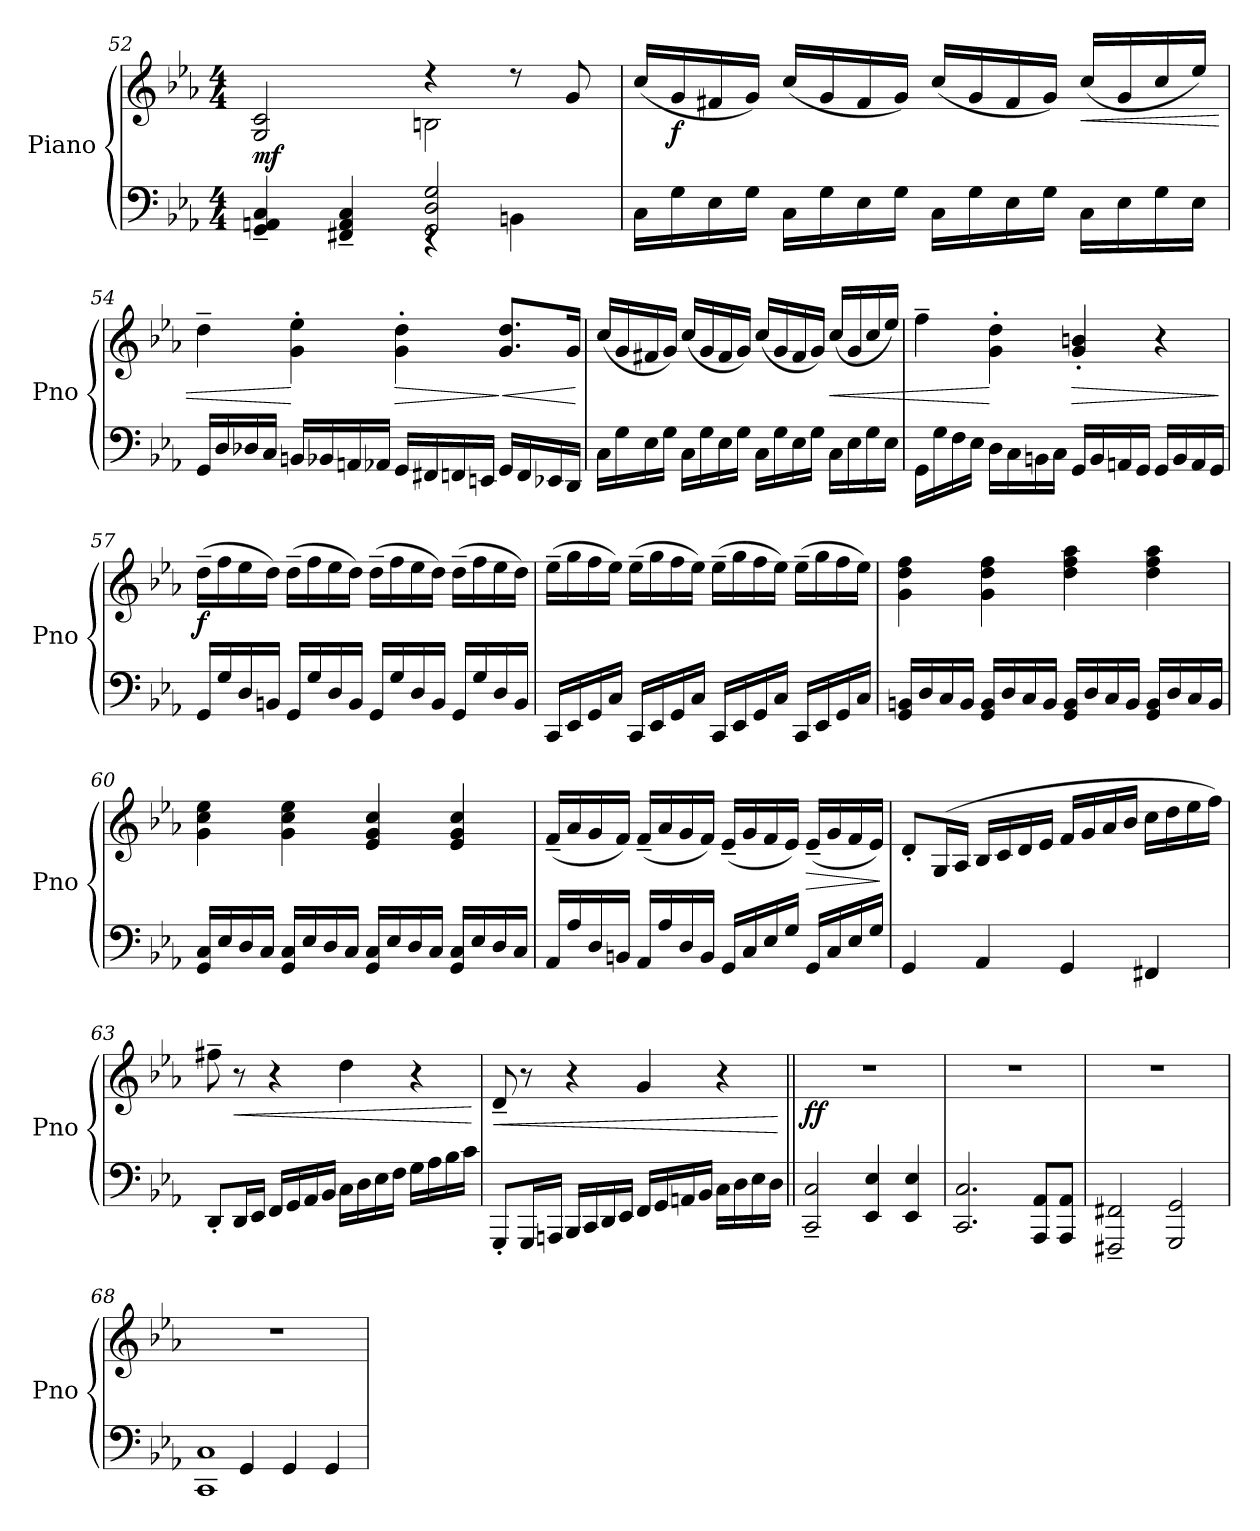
**kern	**kern	**dynam
*part1	*part1	*part1
*staff2	*staff1	*staff1/2
*I"Piano	*	*
*I'Pno	*	*
*clefF4	*clefG2	*
*k[b-e-a-]	*k[b-e-a-]	*
*M4/4	*M4/4	*
=52	=52	=52
*^	*^	*
!	!	!	!	!LO:DY:a=2
4GG/~ 4AAn/~ 4C/~	2ryy	2G/ 2c/	2ryy	mf
4FF#X/~ 4AA/~ 4C/~	.	.	.	.
2GG/ 2D/ 2G/	4rEE	4r	2Bn\	.
.	4BBn\	8r	.	.
.	.	8g/	.	.
*v	*v	*	*	*
*	*v	*v	*
!!LO:PB:g=z
=53	=53	=53
16C\LL	(<16cc/LL	.
!	!	!LO:DY:b
16G\	16g/	f
16E-\	16f#X/	.
16G\JJ	16g/JJ)	.
16C\LL	(<16cc/LL	.
16G\	16g/	.
16E-\	16f#/	.
16G\JJ	16g/JJ)	.
16C\LL	(<16cc/LL	.
16G\	16g/	.
16E-\	16f#/	.
16G\JJ	16g/JJ)	.
!	!	!LO:HP:b
16C\LL	(<16cc/LL	<
16E-\	16g/	.
16G\	16cc/	.
16E-\JJ	16ee-/JJ)	.
=54	=54	=54
16GG/LL	4dd~\	.
16D/	.	.
16D-X/	.	.
16C/JJ	.	.
16BBn/LL	4g\' 4ee-\'	[
16BB-X/	.	.
16AAn/	.	.
16AA-X/JJ	.	.
!	!	!LO:HP:b
16GG/LL	4g\' 4dd\'	>
16FF#X/	.	.
16FFn/	.	.
16EEn/JJ	.	.
!	!	!LO:HP:n=1:b
16GG/LL	8.g/ 8.dd/L	] <
16FF/	.	.
16EE-X/	.	.
16DD/JJ	16g/Jk	.
.	.	[
!!LO:LB:g=z
=55	=55	=55
16C\LL	(<16cc/LL	.
16G\	16g/	.
16E-\	16f#X/	.
16G\JJ	16g/JJ)	.
16C\LL	(<16cc/LL	.
16G\	16g/	.
16E-\	16f#/	.
16G\JJ	16g/JJ)	.
16C\LL	(<16cc/LL	.
16G\	16g/	.
16E-\	16f#/	.
16G\JJ	16g/JJ)	.
!	!	!LO:HP:b
16C\LL	(<16cc/LL	<
16E-\	16g/	.
16G\	16cc/	.
16E-\JJ	16ee-/JJ)	.
=56	=56	=56
16GG\LL	4ff~\	.
16G\	.	.
16F\	.	.
16E-\JJ	.	.
16D\LL	4g\' 4dd\'	[
16C\	.	.
16BBn\	.	.
16C\JJ	.	.
!	!	!LO:HP:b
16GG/LL	4g/' 4bn/'	>
16BB/	.	.
16AAn/	.	.
16GG/JJ	.	.
16GG/LL	4r	.
16BB/	.	.
16AA/	.	.
16GG/JJ	.	.
.	.	]
!!LO:LB:g=z
=57	=57	=57
!	!	!LO:DY:b
16GG/LL	(>16dd~\LL	f
16G/	16ff\	.
16D/	16ee-\	.
16BBn/JJ	16dd\JJ)	.
16GG/LL	(>16dd~\LL	.
16G/	16ff\	.
16D/	16ee-\	.
16BB/JJ	16dd\JJ)	.
16GG/LL	(>16dd~\LL	.
16G/	16ff\	.
16D/	16ee-\	.
16BB/JJ	16dd\JJ)	.
16GG/LL	(>16dd~\LL	.
16G/	16ff\	.
16D/	16ee-\	.
16BB/JJ	16dd\JJ)	.
=58	=58	=58
16CC/LL	(>16ee-~\LL	.
16EE-/	16gg\	.
16GG/	16ff\	.
16C/JJ	16ee-\JJ)	.
16CC/LL	(>16ee-~\LL	.
16EE-/	16gg\	.
16GG/	16ff\	.
16C/JJ	16ee-\JJ)	.
16CC/LL	(>16ee-~\LL	.
16EE-/	16gg\	.
16GG/	16ff\	.
16C/JJ	16ee-\JJ)	.
16CC/LL	(>16ee-~\LL	.
16EE-/	16gg\	.
16GG/	16ff\	.
16C/JJ	16ee-\JJ)	.
!!LO:LB:g=z
=59	=59	=59
16GG/ 16BBn/LL	4g\ 4dd\ 4ff\	.
16D/	.	.
16C/	.	.
16BB/JJ	.	.
16GG/ 16BB/LL	4g\ 4dd\ 4ff\	.
16D/	.	.
16C/	.	.
16BB/JJ	.	.
16GG/ 16BB/LL	4dd\ 4ff\ 4aa-\	.
16D/	.	.
16C/	.	.
16BB/JJ	.	.
16GG/ 16BB/LL	4dd\ 4ff\ 4aa-\	.
16D/	.	.
16C/	.	.
16BB/JJ	.	.
=60	=60	=60
16GG/ 16C/LL	4g\ 4cc\ 4ee-\	.
16E-/	.	.
16D/	.	.
16C/JJ	.	.
16GG/ 16C/LL	4g\ 4cc\ 4ee-\	.
16E-/	.	.
16D/	.	.
16C/JJ	.	.
16GG/ 16C/LL	4e-/ 4g/ 4cc/	.
16E-/	.	.
16D/	.	.
16C/JJ	.	.
16GG/ 16C/LL	4e-/ 4g/ 4cc/	.
16E-/	.	.
16D/	.	.
16C/JJ	.	.
!!LO:LB:g=z
=61	=61	=61
16AA-/LL	(<16f~/LL	.
16A-/	16a-/	.
16D/	16g/	.
16BBn/JJ	16f/JJ)	.
16AA-/LL	(<16f~/LL	.
16A-/	16a-/	.
16D/	16g/	.
16BB/JJ	16f/JJ)	.
16GG/LL	(<16e-~/LL	.
16C/	16g/	.
16E-/	16f/	.
16G/JJ	16e-/JJ)	.
!	!	!LO:HP:b
16GG/LL	(<16e-~/LL	>
16C/	16g/	.
16E-/	16f/	.
16G/JJ	16e-/JJ)	.
.	.	]
=62	=62	=62
4GG/	8d'/L	.
.	(>16G/L	.
.	16A-/JJ	.
4AA-/	16B-/LL	.
.	16c/	.
.	16d/	.
.	16e-/JJ	.
4GG/	16f/LL	.
.	16g/	.
.	16a-/	.
.	16b-/JJ	.
4FF#X/	16cc\LL	.
.	16dd\	.
.	16ee-\	.
.	16ff\JJ)	.
!!LO:PB:g=z
=63	=63	=63
8DD'/L	8ff#X~\	.
!	!	!LO:HP:b
16DD/L	8r	<
16EE-/JJ	.	.
16FF/LL	4r	.
16GG/	.	.
16AA-/	.	.
16BB-/JJ	.	.
16C\LL	4dd\	.
16D\	.	.
16E-\	.	.
16F\JJ	.	.
16G\LL	4r	.
16A-\	.	.
16B-\	.	.
16c\JJ	.	.
.	.	[
=64	=64	=64
!	!	!LO:HP:b
8GGG'/L	8d~/	<
16GGG/L	8r	.
16AAAn/JJ	.	.
16BBB-/LL	4r	.
16CC/	.	.
16DD/	.	.
16EE-/JJ	.	.
16FF/LL	4g/	.
16GG/	.	.
16AAn/	.	.
16BB-/JJ	.	.
16C\LL	4r	.
16D\	.	.
16E-\	.	.
16D\JJ	.	.
.	.	[
!!LO:LB:g=z
=65||	=65||	=65||
!	!	!LO:DY:b
2CC/~ 2C/~	1r	ff
4EE-/ 4E-/	.	.
4EE-/ 4E-/	.	.
=66	=66	=66
2.CC/ 2.C/	1r	.
8AAA-/ 8AA-/L	.	.
8AAA-/ 8AA-/J	.	.
=67	=67	=67
2FFF#X/~ 2FF#X/~	1r	.
2GGG/ 2GG/	.	.
=68	=68	=68
*^	*	*
1CC 1C	4ryy	1r	.
.	4GG/	.	.
.	4GG/	.	.
.	4GG/	.	.
*v	*v	*	*
=	=	=
*-	*-	*-
